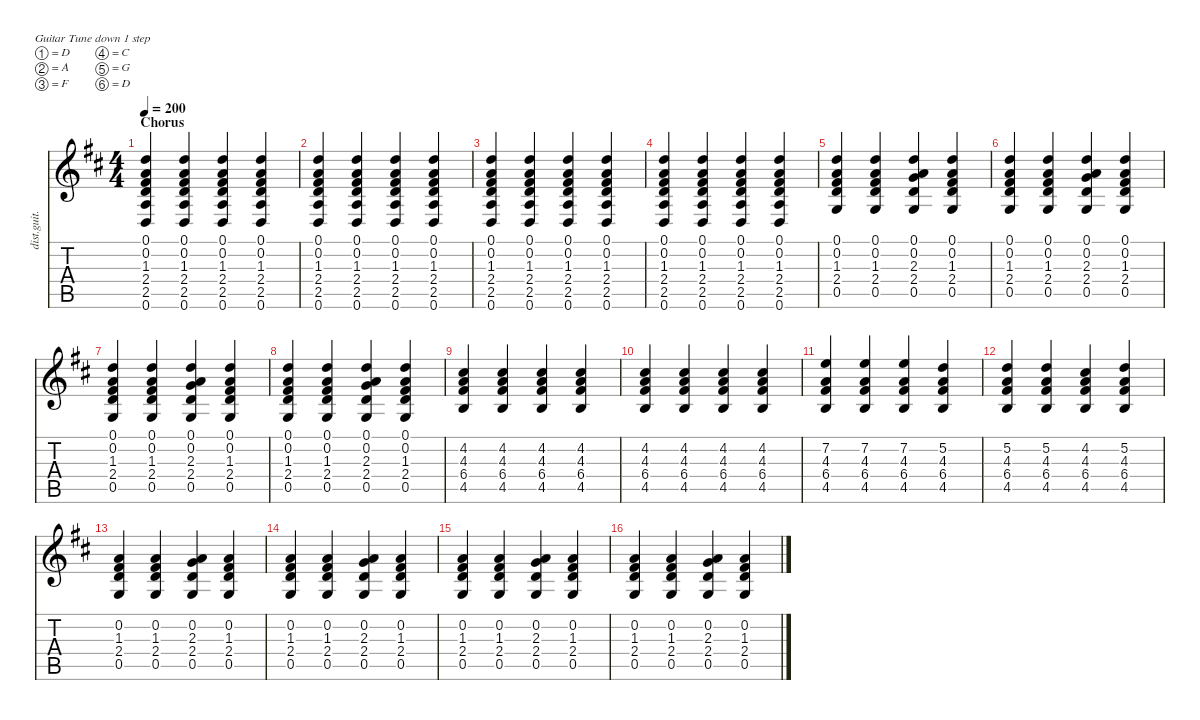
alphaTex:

\defaultSystemsLayout 4
\hideDynamics
\bracketExtendMode nobrackets
\otherSystemsTrackNameOrientation horizontal
\track ("Distortion Guitar" "dist.guit.") {instrument distortionguitar}
\staff {score tabs}
\tuning (D4 A3 F3 C3 G2 D2)
\ts (4 4)
\section ("" "Chorus")
\tempo 200
\clef g2
\ks d
(1.3{acc #} 0.2{acc forcenatural} 2.4{acc forcenatural} 2.5{acc forcenatural} 0.6{acc forcenatural} 0.1{acc forcenatural}).4{dy mf beam Up} (2.4{acc forcenatural} 0.2{acc forcenatural} 0.6{acc forcenatural} 2.5{acc forcenatural} 1.3{acc #} 0.1{acc forcenatural}).4{beam Up} (1.3{acc #} 0.2{acc forcenatural} 2.4{acc forcenatural} 2.5{acc forcenatural} 0.6{acc forcenatural} 0.1{acc forcenatural}).4{beam Up} (1.3{acc #} 0.2{acc forcenatural} 2.4{acc forcenatural} 2.5{acc forcenatural} 0.6{acc forcenatural} 0.1{acc forcenatural}).4{beam Up} |
(2.5{acc forcenatural} 2.4{acc forcenatural} 0.6{acc forcenatural} 1.3{acc #} 0.2{acc forcenatural} 0.1{acc forcenatural}).4{beam Up} (1.3{acc #} 0.2{acc forcenatural} 2.4{acc forcenatural} 2.5{acc forcenatural} 0.6{acc forcenatural} 0.1{acc forcenatural}).4{beam Up} (1.3{acc #} 0.2{acc forcenatural} 2.4{acc forcenatural} 2.5{acc forcenatural} 0.6{acc forcenatural} 0.1{acc forcenatural}).4{beam Up} (2.5{acc forcenatural} 2.4{acc forcenatural} 0.6{acc forcenatural} 1.3{acc #} 0.2{acc forcenatural} 0.1{acc forcenatural}).4{beam Up} |
(1.3{acc #} 0.2{acc forcenatural} 2.4{acc forcenatural} 2.5{acc forcenatural} 0.6{acc forcenatural} 0.1{acc forcenatural}).4{beam Up} (1.3{acc #} 0.2{acc forcenatural} 2.4{acc forcenatural} 2.5{acc forcenatural} 0.6{acc forcenatural} 0.1{acc forcenatural}).4{beam Up} (2.4{acc forcenatural} 0.6{acc forcenatural} 1.3{acc #} 0.2{acc forcenatural} 2.5{acc forcenatural} 0.1{acc forcenatural}).4{beam Up} (1.3{acc #} 0.2{acc forcenatural} 0.6{acc forcenatural} 2.5{acc forcenatural} 2.4{acc forcenatural} 0.1{acc forcenatural}).4{beam Up} |
(2.4{acc forcenatural} 0.2{acc forcenatural} 0.6{acc forcenatural} 2.5{acc forcenatural} 1.3{acc #} 0.1{acc forcenatural}).4{beam Up} (2.5{acc forcenatural} 0.2{acc forcenatural} 1.3{acc #} 0.6{acc forcenatural} 2.4{acc forcenatural} 0.1{acc forcenatural}).4{beam Up} (1.3{acc #} 0.2{acc forcenatural} 0.6{acc forcenatural} 2.5{acc forcenatural} 2.4{acc forcenatural} 0.1{acc forcenatural}).4{beam Up} (2.4{acc forcenatural} 0.2{acc forcenatural} 0.6{acc forcenatural} 2.5{acc forcenatural} 1.3{acc #} 0.1{acc forcenatural}).4{beam Up} |
(0.2{acc forcenatural} 1.3{acc #} 0.5{acc forcenatural} 2.4{acc forcenatural} 0.1{acc forcenatural}).4{beam Up} (2.4{acc forcenatural} 0.5{acc forcenatural} 1.3{acc #} 0.2{acc forcenatural} 0.1{acc forcenatural}).4{beam Up} (0.2{acc forcenatural} 2.3{acc forcenatural} 2.4{acc forcenatural} 0.5{acc forcenatural} 0.1{acc forcenatural}).4{beam Up} (0.2{acc forcenatural} 1.3{acc #} 2.4{acc forcenatural} 0.5{acc forcenatural} 0.1{acc forcenatural}).4{beam Up} |
(1.3{acc #} 0.5{acc forcenatural} 0.2{acc forcenatural} 2.4{acc forcenatural} 0.1{acc forcenatural}).4{beam Up} (0.2{acc forcenatural} 0.5{acc forcenatural} 2.4{acc forcenatural} 1.3{acc #} 0.1{acc forcenatural}).4{beam Up} (2.4{acc forcenatural} 0.5{acc forcenatural} 2.3{acc forcenatural} 0.2{acc forcenatural} 0.1{acc forcenatural}).4{beam Up} (0.2{acc forcenatural} 1.3{acc #} 2.4{acc forcenatural} 0.5{acc forcenatural} 0.1{acc forcenatural}).4{beam Up} |
(0.2{acc forcenatural} 1.3{acc #} 2.4{acc forcenatural} 0.5{acc forcenatural} 0.1{acc forcenatural}).4{beam Up} (0.2{acc forcenatural} 1.3{acc #} 2.4{acc forcenatural} 0.5{acc forcenatural} 0.1{acc forcenatural}).4{beam Up} (0.2{acc forcenatural} 0.5{acc forcenatural} 2.4{acc forcenatural} 2.3{acc forcenatural} 0.1{acc forcenatural}).4{beam Up} (0.5{acc forcenatural} 2.4{acc forcenatural} 1.3{acc #} 0.2{acc forcenatural} 0.1{acc forcenatural}).4{beam Up} |
(0.2{acc forcenatural} 1.3{acc #} 2.4{acc forcenatural} 0.5{acc forcenatural} 0.1{acc forcenatural}).4{beam Up} (1.3{acc #} 0.5{acc forcenatural} 0.2{acc forcenatural} 2.4{acc forcenatural} 0.1{acc forcenatural}).4{beam Up} (2.3{acc forcenatural} 2.4{acc forcenatural} 0.2{acc forcenatural} 0.5{acc forcenatural} 0.1{acc forcenatural}).4{beam Up} (0.2{acc forcenatural} 1.3{acc #} 2.4{acc forcenatural} 0.5{acc forcenatural} 0.1{acc forcenatural}).4{beam Up} |
(4.5{acc forcenatural} 6.4{acc #} 4.3{acc forcenatural} 4.2{acc #}).4{beam Up} (4.5{acc forcenatural} 6.4{acc #} 4.3{acc forcenatural} 4.2{acc #}).4{beam Up} (4.3{acc forcenatural} 6.4{acc #} 4.5{acc forcenatural} 4.2{acc #}).4{beam Up} (4.5{acc forcenatural} 6.4{acc #} 4.3{acc forcenatural} 4.2{acc #}).4{beam Up} |
(6.4{acc #} 4.3{acc forcenatural} 4.5{acc forcenatural} 4.2{acc #}).4{beam Up} (4.5{acc forcenatural} 6.4{acc #} 4.3{acc forcenatural} 4.2{acc #}).4{beam Up} (6.4{acc #} 4.3{acc forcenatural} 4.5{acc forcenatural} 4.2{acc #}).4{beam Up} (6.4{acc #} 4.3{acc forcenatural} 4.5{acc forcenatural} 4.2{acc #}).4{beam Up} |
(4.5{acc forcenatural} 4.3{acc forcenatural} 6.4{acc #} 7.2{acc forcenatural}).4{beam Up} (4.5{acc forcenatural} 6.4{acc #} 4.3{acc forcenatural} 7.2{acc forcenatural}).4{beam Up} (7.2{acc forcenatural} 4.5{acc forcenatural} 6.4{acc #} 4.3{acc forcenatural}).4{dy ff beam Up} (4.5{acc forcenatural} 6.4{acc #} 4.3{acc forcenatural} 5.2{acc forcenatural}).4{dy mf beam Up} |
(4.5{acc forcenatural} 6.4{acc #} 4.3{acc forcenatural} 5.2{acc forcenatural}).4{beam Up} (4.5{acc forcenatural} 6.4{acc #} 4.3{acc forcenatural} 5.2{acc forcenatural}).4{beam Up} (6.4{acc #} 4.3{acc forcenatural} 4.5{acc forcenatural} 4.2{acc #}).4{beam Up} (4.5{acc forcenatural} 6.4{acc #} 4.3{acc forcenatural} 5.2{acc forcenatural}).4{beam Up} |
(0.5{acc forcenatural} 2.4{acc forcenatural} 1.3{acc #} 0.2{acc forcenatural}).4{beam Up} (2.4{acc forcenatural} 1.3{acc #} 0.5{acc forcenatural} 0.2{acc forcenatural}).4{beam Up} (2.3{acc forcenatural} 0.5{acc forcenatural} 2.4{acc forcenatural} 0.2{acc forcenatural}).4{beam Up} (2.4{acc forcenatural} 1.3{acc #} 0.5{acc forcenatural} 0.2{acc forcenatural}).4{beam Up} |
(2.4{acc forcenatural} 1.3{acc #} 0.5{acc forcenatural} 0.2{acc forcenatural}).4{beam Up} (0.5{acc forcenatural} 1.3{acc #} 2.4{acc forcenatural} 0.2{acc forcenatural}).4{beam Up} (2.4{acc forcenatural} 2.3{acc forcenatural} 0.5{acc forcenatural} 0.2{acc forcenatural}).4{beam Up} (0.5{acc forcenatural} 2.4{acc forcenatural} 1.3{acc #} 0.2{acc forcenatural}).4{beam Up} |
(0.5{acc forcenatural} 2.4{acc forcenatural} 1.3{acc #} 0.2{acc forcenatural}).4{beam Up} (2.4{acc forcenatural} 1.3{acc #} 0.5{acc forcenatural} 0.2{acc forcenatural}).4{beam Up} (2.4{acc forcenatural} 2.3{acc forcenatural} 0.5{acc forcenatural} 0.2{acc forcenatural}).4{beam Up} (0.5{acc forcenatural} 1.3{acc #} 2.4{acc forcenatural} 0.2{acc forcenatural}).4{beam Up} |
(2.4{acc forcenatural} 1.3{acc #} 0.5{acc forcenatural} 0.2{acc forcenatural}).4{beam Up} (2.4{acc forcenatural} 1.3{acc #} 0.5{acc forcenatural} 0.2{acc forcenatural}).4{beam Up} (0.5{acc forcenatural} 2.4{acc forcenatural} 2.3{acc forcenatural} 0.2{acc forcenatural}).4{beam Up} (0.5{acc forcenatural} 1.3{acc #} 2.4{acc forcenatural} 0.2{acc forcenatural}).4{beam Up}
